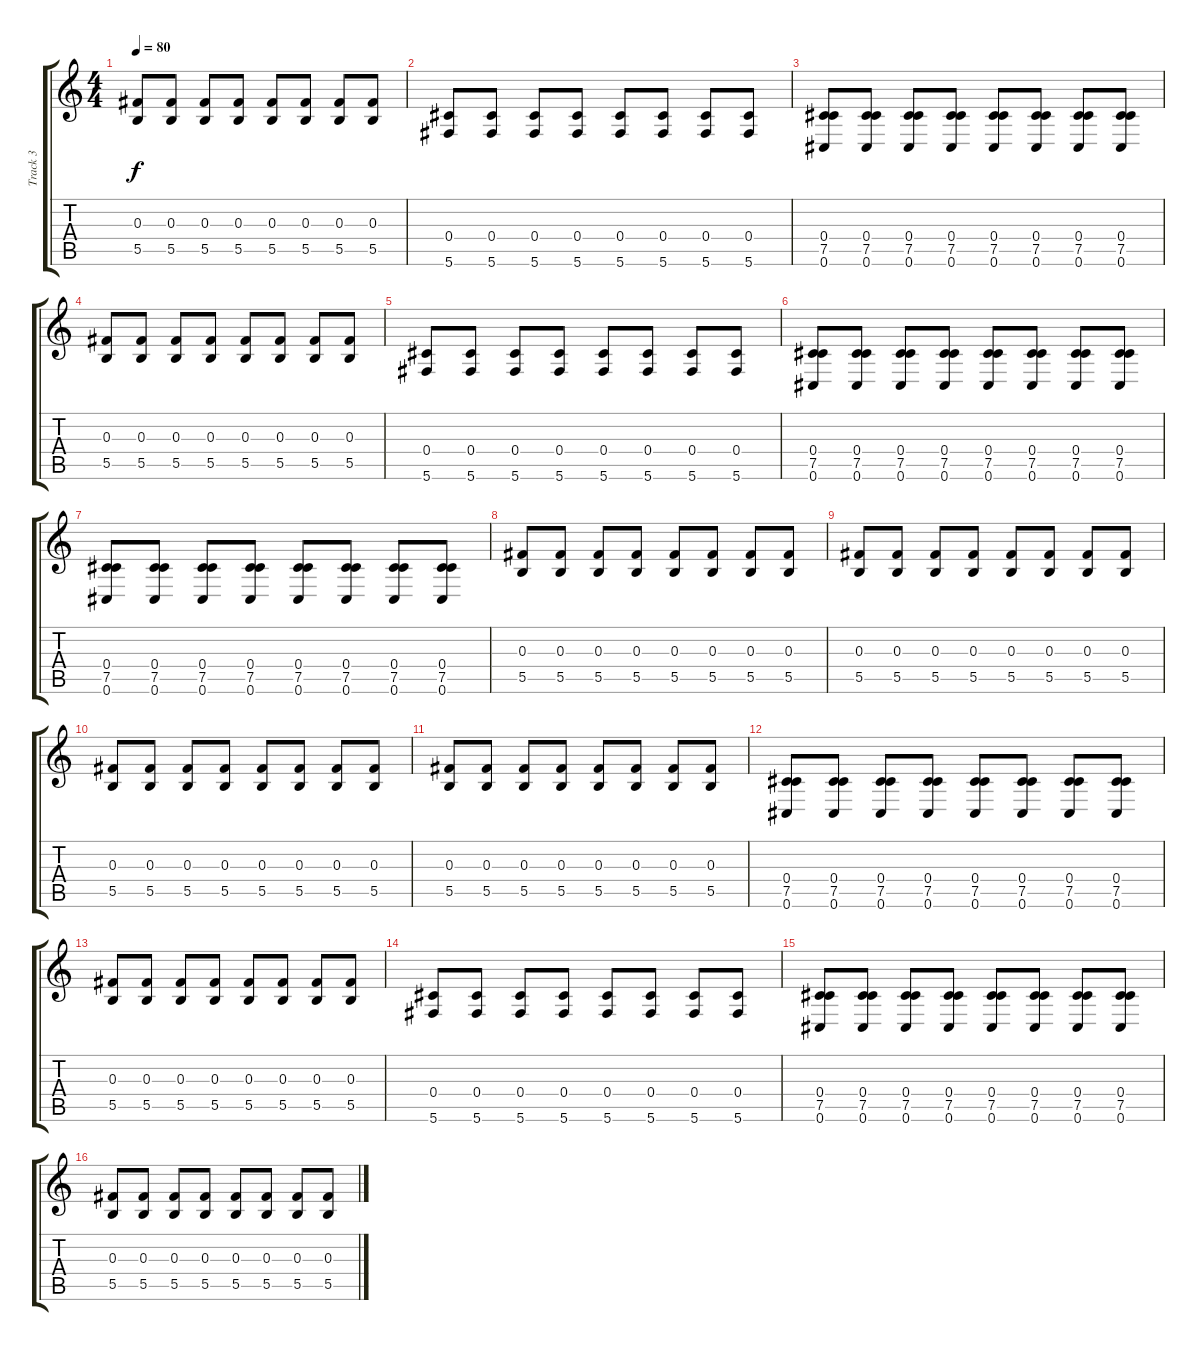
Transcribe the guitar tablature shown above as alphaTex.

\track ("Track 3" "Track 3") {instrument acousticguitarsteel}
\staff {score tabs}
\tuning (Db4 Bb3 Gb3 Db3 Gb2 Db2) {hide}
\ts (4 4)
\tempo 80
\clef g2
\ks c
(0.3 5.5).8{dy f} (0.3 5.5).8 (0.3 5.5).8 (0.3 5.5).8 (0.3 5.5).8 (0.3 5.5).8 (0.3 5.5).8 (0.3 5.5).8 |
(0.4 5.6).8 (0.4 5.6).8 (0.4 5.6).8 (0.4 5.6).8 (0.4 5.6).8 (0.4 5.6).8 (0.4 5.6).8 (0.4 5.6).8 |
(0.4 7.5 0.6).8 (0.4 7.5 0.6).8 (0.4 7.5 0.6).8 (0.4 7.5 0.6).8 (0.4 7.5 0.6).8 (0.4 7.5 0.6).8 (0.4 7.5 0.6).8 (0.4 7.5 0.6).8 |
(0.3 5.5).8 (0.3 5.5).8 (0.3 5.5).8 (0.3 5.5).8 (0.3 5.5).8 (0.3 5.5).8 (0.3 5.5).8 (0.3 5.5).8 |
(0.4 5.6).8 (0.4 5.6).8 (0.4 5.6).8 (0.4 5.6).8 (0.4 5.6).8 (0.4 5.6).8 (0.4 5.6).8 (0.4 5.6).8 |
(0.4 7.5 0.6).8 (0.4 7.5 0.6).8 (0.4 7.5 0.6).8 (0.4 7.5 0.6).8 (0.4 7.5 0.6).8 (0.4 7.5 0.6).8 (0.4 7.5 0.6).8 (0.4 7.5 0.6).8 |
(0.4 7.5 0.6).8 (0.4 7.5 0.6).8 (0.4 7.5 0.6).8 (0.4 7.5 0.6).8 (0.4 7.5 0.6).8 (0.4 7.5 0.6).8 (0.4 7.5 0.6).8 (0.4 7.5 0.6).8 |
(0.3 5.5).8 (0.3 5.5).8 (0.3 5.5).8 (0.3 5.5).8 (0.3 5.5).8 (0.3 5.5).8 (0.3 5.5).8 (0.3 5.5).8 |
(0.3 5.5).8 (0.3 5.5).8 (0.3 5.5).8 (0.3 5.5).8 (0.3 5.5).8 (0.3 5.5).8 (0.3 5.5).8 (0.3 5.5).8 |
(0.3 5.5).8 (0.3 5.5).8 (0.3 5.5).8 (0.3 5.5).8 (0.3 5.5).8 (0.3 5.5).8 (0.3 5.5).8 (0.3 5.5).8 |
(0.3 5.5).8 (0.3 5.5).8 (0.3 5.5).8 (0.3 5.5).8 (0.3 5.5).8 (0.3 5.5).8 (0.3 5.5).8 (0.3 5.5).8 |
(0.4 7.5 0.6).8 (0.4 7.5 0.6).8 (0.4 7.5 0.6).8 (0.4 7.5 0.6).8 (0.4 7.5 0.6).8 (0.4 7.5 0.6).8 (0.4 7.5 0.6).8 (0.4 7.5 0.6).8 |
(0.3 5.5).8 (0.3 5.5).8 (0.3 5.5).8 (0.3 5.5).8 (0.3 5.5).8 (0.3 5.5).8 (0.3 5.5).8 (0.3 5.5).8 |
(0.4 5.6).8 (0.4 5.6).8 (0.4 5.6).8 (0.4 5.6).8 (0.4 5.6).8 (0.4 5.6).8 (0.4 5.6).8 (0.4 5.6).8 |
(0.4 7.5 0.6).8 (0.4 7.5 0.6).8 (0.4 7.5 0.6).8 (0.4 7.5 0.6).8 (0.4 7.5 0.6).8 (0.4 7.5 0.6).8 (0.4 7.5 0.6).8 (0.4 7.5 0.6).8 |
(0.3 5.5).8 (0.3 5.5).8 (0.3 5.5).8 (0.3 5.5).8 (0.3 5.5).8 (0.3 5.5).8 (0.3 5.5).8 (0.3 5.5).8
